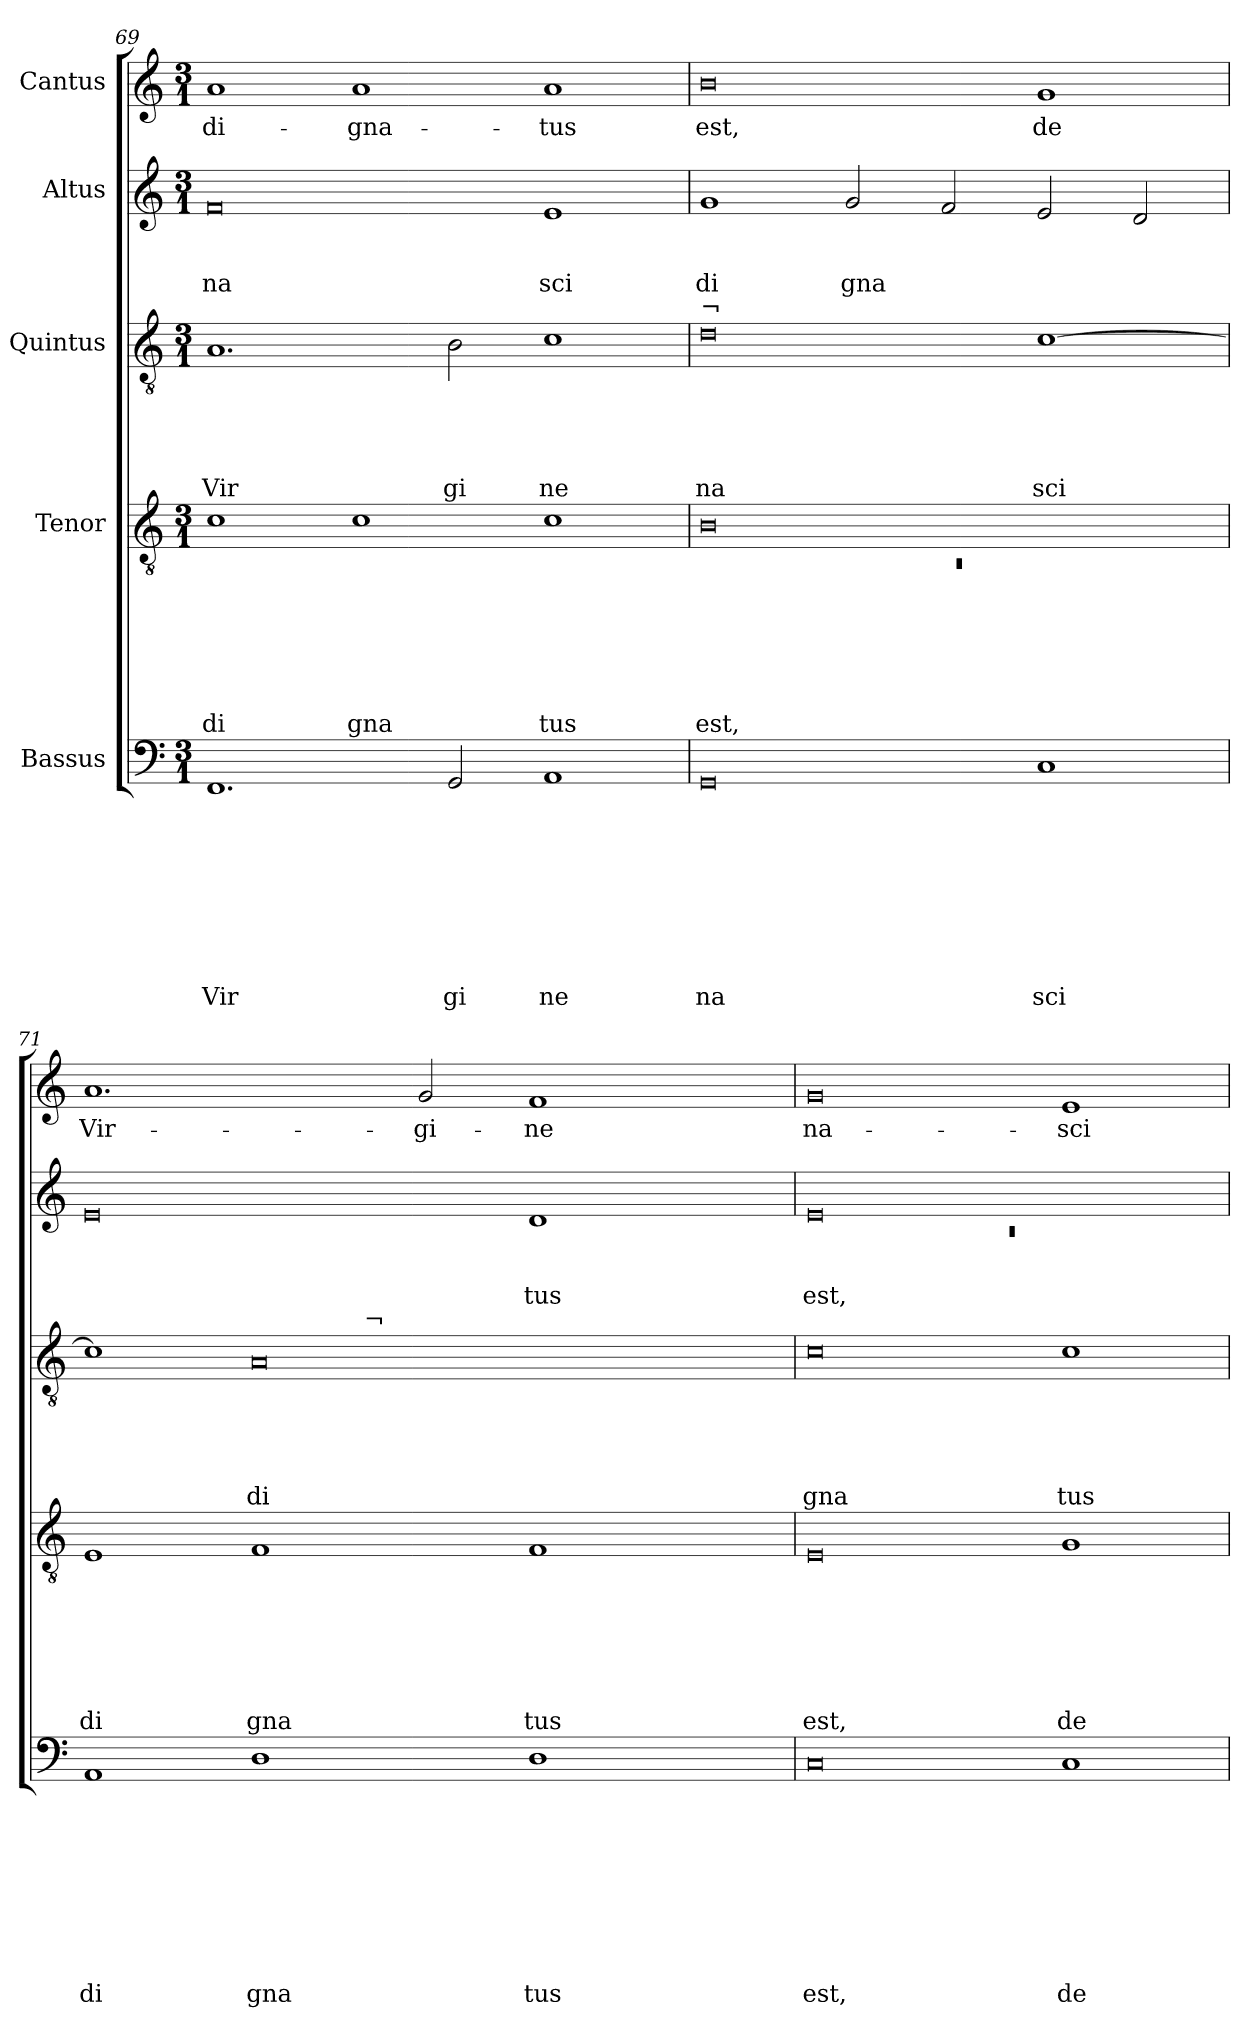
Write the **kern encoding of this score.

**kern	**text	**text	**text	**text	**text	**text	**text	**text	**text	**kern	**text	**text	**text	**text	**text	**text	**text	**kern	**text	**text	**text	**text	**text	**kern	**text	**text	**text	**kern	**text
*part5	*part5	*part5	*part5	*part5	*part5	*part5	*part5	*part5	*part5	*part4	*part4	*part4	*part4	*part4	*part4	*part4	*part4	*part3	*part3	*part3	*part3	*part3	*part3	*part2	*part2	*part2	*part2	*part1	*part1
*staff5	*staff5	*staff5	*staff5	*staff5	*staff5	*staff5	*staff5	*staff5	*staff5	*staff4	*staff4	*staff4	*staff4	*staff4	*staff4	*staff4	*staff4	*staff3	*staff3	*staff3	*staff3	*staff3	*staff3	*staff2	*staff2	*staff2	*staff2	*staff1	*staff1
*I"Bassus	*	*	*	*	*	*	*	*	*	*I"Tenor	*	*	*	*	*	*	*	*I"Quintus	*	*	*	*	*	*I"Altus	*	*	*	*I"Cantus	*
!!LO:PB:g=z
*clefF4	*	*	*	*	*	*	*	*	*	*clefGv2	*	*	*	*	*	*	*	*clefGv2	*	*	*	*	*	*clefG2	*	*	*	*clefG2	*
*k[]	*	*	*	*	*	*	*	*	*	*k[]	*	*	*	*	*	*	*	*k[]	*	*	*	*	*	*k[]	*	*	*	*k[]	*
*C:	*	*	*	*	*	*	*	*	*	*C:	*	*	*	*	*	*	*	*C:	*	*	*	*	*	*C:	*	*	*	*C:	*
*M3/1	*	*	*	*	*	*	*	*	*	*M3/1	*	*	*	*	*	*	*	*M3/1	*	*	*	*	*	*M3/1	*	*	*	*M3/1	*
=69	=69	=69	=69	=69	=69	=69	=69	=69	=69	=69	=69	=69	=69	=69	=69	=69	=69	=69	=69	=69	=69	=69	=69	=69	=69	=69	=69	=69	=69
!	!	!	!	!	!	!	!	!	!LO:LY:b	!	!	!	!	!	!	!	!LO:LY:b	!	!	!	!	!	!LO:LY:b	!	!	!	!LO:LY:b	!	!LO:LY:b
1.FF	.	.	.	.	.	.	.	.	Vir	1c	.	.	.	.	.	.	di	1.A	.	.	.	.	Vir	0f	.	.	na	1a	di-
!	!	!	!	!	!	!	!	!	!	!	!	!	!	!	!	!	!LO:LY:b	!	!	!	!	!	!	!	!	!	!	!	!LO:LY:b
.	.	.	.	.	.	.	.	.	.	1c	.	.	.	.	.	.	gna	.	.	.	.	.	.	.	.	.	.	1a	-gna-
!	!	!	!	!	!	!	!	!	!LO:LY:b	!	!	!	!	!	!	!	!	!	!	!	!	!	!LO:LY:b	!	!	!	!	!	!
2GG/	.	.	.	.	.	.	.	.	gi	.	.	.	.	.	.	.	.	2B\	.	.	.	.	gi	.	.	.	.	.	.
!	!	!	!	!	!	!	!	!	!LO:LY:b	!	!	!	!	!	!	!	!LO:LY:b	!	!	!	!	!	!LO:LY:b	!	!	!	!LO:LY:b	!	!LO:LY:b
1AA	.	.	.	.	.	.	.	.	ne	1c	.	.	.	.	.	.	tus	1c	.	.	.	.	ne	1e	.	.	sci	1a	-tus
=70	=70	=70	=70	=70	=70	=70	=70	=70	=70	=70	=70	=70	=70	=70	=70	=70	=70	=70	=70	=70	=70	=70	=70	=70	=70	=70	=70	=70	=70
*	*	*	*	*	*	*	*	*	*	*^	*	*	*	*	*	*	*	*	*	*	*	*	*	*	*	*	*	*	*
!	!	!	!	!	!	!	!	!	!	!	!	!	!	!	!	!	!	!	!LO:TX:a:t=¬	!	!	!	!	!	!	!	!	!	!	!
!	!	!	!	!	!	!	!	!	!LO:LY:b	!	!LO:N:vis=1	!	!	!	!	!	!	!LO:LY:b	!	!	!	!	!	!LO:LY:b	!	!	!	!LO:LY:b	!	!LO:LY:b
0GG	.	.	.	.	.	.	.	.	na	0B	0.rC	.	.	.	.	.	.	est,	0d	.	.	.	.	na	1g	.	.	di	0b	est,
!	!	!	!	!	!	!	!	!	!	!	!	!	!	!	!	!	!	!	!	!	!	!	!	!	!	!	!	!LO:LY:b	!	!
.	.	.	.	.	.	.	.	.	.	.	.	.	.	.	.	.	.	.	.	.	.	.	.	.	2g/	.	.	gna	.	.
.	.	.	.	.	.	.	.	.	.	.	.	.	.	.	.	.	.	.	.	.	.	.	.	.	2f/	.	.	.	.	.
!	!	!	!	!	!	!	!	!	!LO:LY:b	!	!	!	!	!	!	!	!	!	!	!	!	!	!	!LO:LY:b	!	!	!	!	!	!LO:LY:b
1C	.	.	.	.	.	.	.	.	sci	1ryy	.	.	.	.	.	.	.	.	[>1c	.	.	.	.	sci	2e/	.	.	.	1g	de
.	.	.	.	.	.	.	.	.	.	.	.	.	.	.	.	.	.	.	.	.	.	.	.	.	2d/	.	.	.	.	.
*	*	*	*	*	*	*	*	*	*	*v	*v	*	*	*	*	*	*	*	*	*	*	*	*	*	*	*	*	*	*	*
=71	=71	=71	=71	=71	=71	=71	=71	=71	=71	=71	=71	=71	=71	=71	=71	=71	=71	=71	=71	=71	=71	=71	=71	=71	=71	=71	=71	=71	=71
!	!	!	!	!	!	!	!	!	!LO:LY:b	!	!	!	!	!	!	!	!LO:LY:b	!	!	!	!	!	!	!	!	!	!	!	!LO:LY:b
*	*	*	*	*	*	*	*	*	*	*	*	*	*	*	*	*	*	*^	*	*	*	*	*	*	*	*	*	*	*
1AA	.	.	.	.	.	.	.	.	di	1E	.	.	.	.	.	.	di	1c]	1ryy	.	.	.	.	.	0e	.	.	.	1.a	Vir-
!	!	!	!	!	!	!	!	!	!LO:LY:b	!	!	!	!	!	!	!	!LO:LY:b	!	!	!	!	!	!	!LO:LY:b	!	!	!	!	!	!
1D	.	.	.	.	.	.	.	.	gna	1F	.	.	.	.	.	.	gna	0A	4ryy	.	.	.	.	di	.	.	.	.	.	.
.	.	.	.	.	.	.	.	.	.	.	.	.	.	.	.	.	.	.	16.ryy	.	.	.	.	.	.	.	.	.	.	.
!	!	!	!	!	!	!	!	!	!	!	!	!	!	!	!	!	!	!	!LO:TX:a:t=¬	!	!	!	!	!	!	!	!	!	!	!
.	.	.	.	.	.	.	.	.	.	.	.	.	.	.	.	.	.	.	1ryy	.	.	.	.	.	.	.	.	.	.	.
!	!	!	!	!	!	!	!	!	!	!	!	!	!	!	!	!	!	!	!	!	!	!	!	!	!	!	!	!	!	!LO:LY:b
.	.	.	.	.	.	.	.	.	.	.	.	.	.	.	.	.	.	.	.	.	.	.	.	.	.	.	.	.	2g/	-gi-
!	!	!	!	!	!	!	!	!	!LO:LY:b	!	!	!	!	!	!	!	!LO:LY:b	!	!	!	!	!	!	!	!	!	!	!LO:LY:b	!	!LO:LY:b
1D	.	.	.	.	.	.	.	.	tus	1F	.	.	.	.	.	.	tus	.	.	.	.	.	.	.	1d	.	.	tus	1f	-ne
.	.	.	.	.	.	.	.	.	.	.	.	.	.	.	.	.	.	.	2ryy	.	.	.	.	.	.	.	.	.	.	.
.	.	.	.	.	.	.	.	.	.	.	.	.	.	.	.	.	.	.	8ryy	.	.	.	.	.	.	.	.	.	.	.
.	.	.	.	.	.	.	.	.	.	.	.	.	.	.	.	.	.	.	32ryy	.	.	.	.	.	.	.	.	.	.	.
=72	=72	=72	=72	=72	=72	=72	=72	=72	=72	=72	=72	=72	=72	=72	=72	=72	=72	=72	=72	=72	=72	=72	=72	=72	=72	=72	=72	=72	=72	=72
*	*	*	*	*	*	*	*	*	*	*	*	*	*	*	*	*	*	*	*	*	*	*	*	*	*^	*	*	*	*	*
!	!	!	!	!	!	!	!	!	!LO:LY:b	!	!	!	!	!	!	!	!LO:LY:b	!	!	!	!	!	!	!LO:LY:b	!	!LO:N:vis=1	!	!	!LO:LY:b	!	!LO:LY:b
*	*	*	*	*	*	*	*	*	*	*	*	*	*	*	*	*	*	*v	*v	*	*	*	*	*	*	*	*	*	*	*	*
0C	.	.	.	.	.	.	.	.	est,	0E	.	.	.	.	.	.	est,	0c	.	.	.	.	gna	0e	0.rc	.	.	est,	0g	na-
!	!	!	!	!	!	!	!	!	!LO:LY:b	!	!	!	!	!	!	!	!LO:LY:b	!	!	!	!	!	!LO:LY:b	!	!	!	!	!	!	!LO:LY:b
1C	.	.	.	.	.	.	.	.	de	1G	.	.	.	.	.	.	de	1c	.	.	.	.	tus	1ryy	.	.	.	.	1e	-sci
*	*	*	*	*	*	*	*	*	*	*	*	*	*	*	*	*	*	*	*	*	*	*	*	*v	*v	*	*	*	*	*
=	=	=	=	=	=	=	=	=	=	=	=	=	=	=	=	=	=	=	=	=	=	=	=	=	=	=	=	=	=
*-	*-	*-	*-	*-	*-	*-	*-	*-	*-	*-	*-	*-	*-	*-	*-	*-	*-	*-	*-	*-	*-	*-	*-	*-	*-	*-	*-	*-	*-
